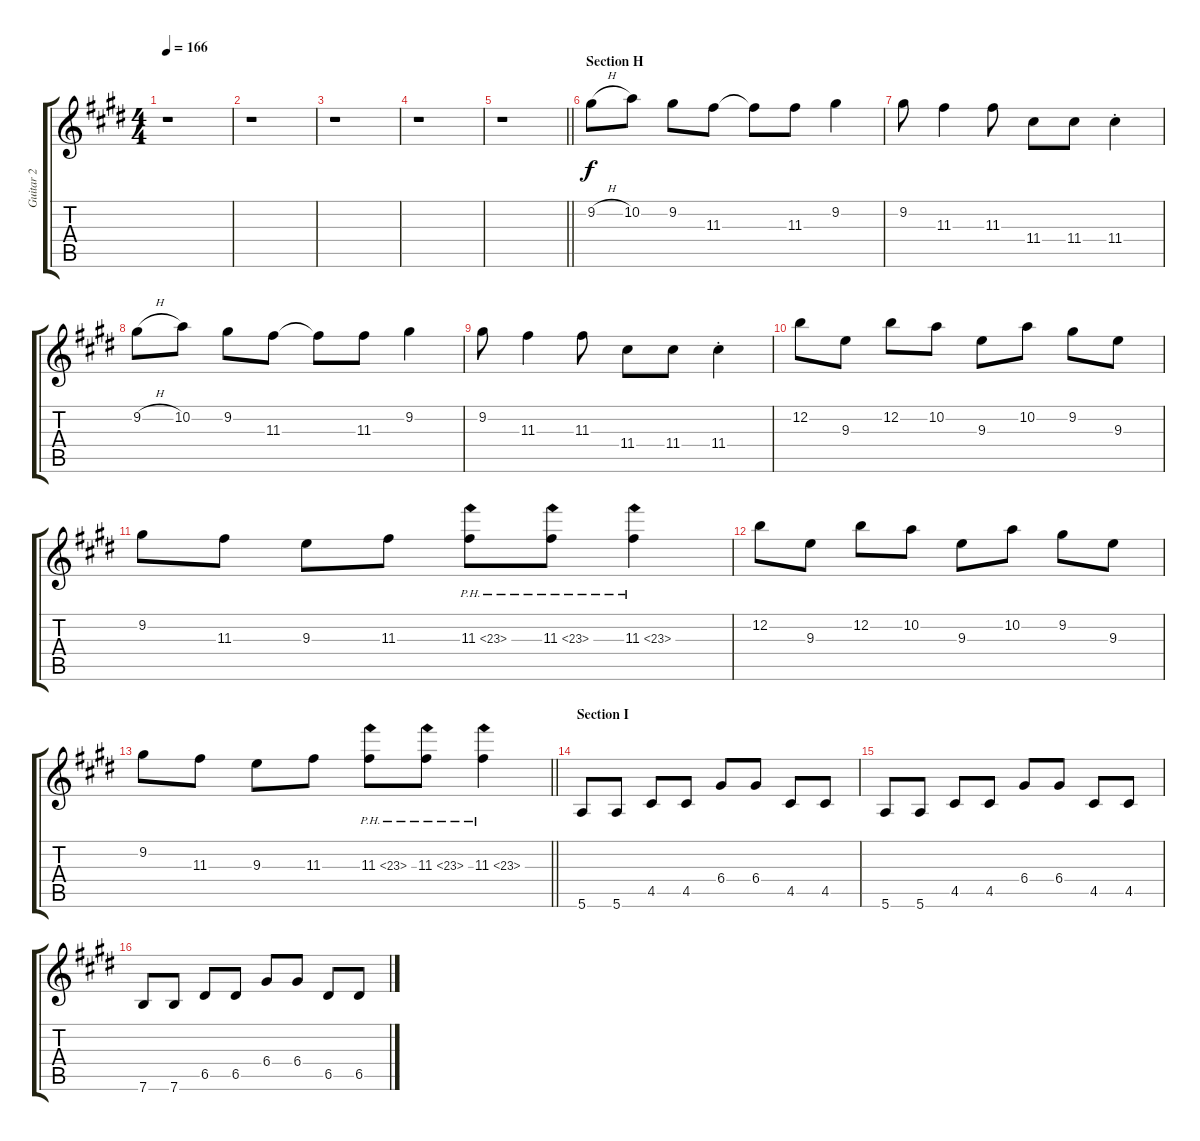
\track ("Guitar 2" "Guitar 2") {instrument distortionguitar}
\staff {score tabs}
\tuning (E4 B3 G3 D3 A2 E2) {hide}
\ts (4 4)
\tempo 166
\clef g2
\ks e
r.1{dy f} |
r.1 |
r.1 |
r.1 |
\barLineRight lightlight
r.1 |
\section ("" "Section H")
9.2{h}.8 10.2.8 9.2.8 11.3.8 11.3{t}.8 11.3.8 9.2.4 |
9.2.8 11.3.4 11.3.8 11.4.8 11.4.8 11.4{st}.4 |
9.2{h}.8 10.2.8 9.2.8 11.3.8 11.3{t}.8 11.3.8 9.2.4 |
9.2.8 11.3.4 11.3.8 11.4.8 11.4.8 11.4{st}.4 |
12.2.8 9.3.8 12.2.8 10.2.8 9.3.8 10.2.8 9.2.8 9.3.8 |
9.2.8 11.3.8 9.3.8 11.3.8 11.3{ph 12}.8 11.3{ph 12}.8 11.3{ph 12}.4 |
12.2.8 9.3.8 12.2.8 10.2.8 9.3.8 10.2.8 9.2.8 9.3.8 |
\barLineRight lightlight
9.2.8 11.3.8 9.3.8 11.3.8 11.3{ph 12}.8 11.3{ph 12}.8 11.3{ph 12}.4 |
\section ("" "Section I")
5.6.8 5.6.8 4.5.8 4.5.8 6.4.8 6.4.8 4.5.8 4.5.8 |
5.6.8 5.6.8 4.5.8 4.5.8 6.4.8 6.4.8 4.5.8 4.5.8 |
7.6.8 7.6.8 6.5.8 6.5.8 6.4.8 6.4.8 6.5.8 6.5.8
